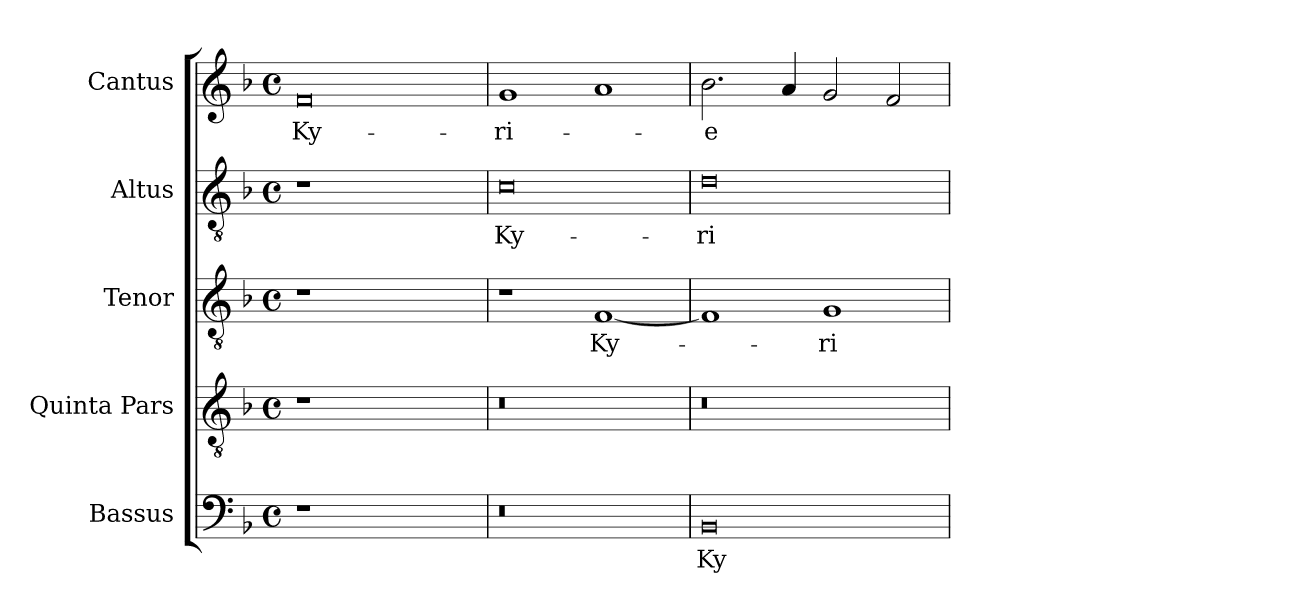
**kern	**text	**kern	**kern	**text	**kern	**text	**kern	**text
*part5	*part5	*part4	*part3	*part3	*part2	*part2	*part1	*part1
*staff5	*staff5	*staff4	*staff3	*staff3	*staff2	*staff2	*staff1	*staff1
*I"Bassus	*	*I"Quinta Pars	*I"Tenor	*	*I"Altus	*	*I"Cantus	*
*I'B.	*	*I'Q.P.	*I'T.	*	*I'A.	*	*I'C.	*
!!LO:PB:g=z
*stria5	*	*stria5	*stria5	*	*stria5	*	*stria5	*
*clefF4	*	*clefGv2	*clefGv2	*	*clefGv2	*	*clefG2	*
*k[b-]	*	*k[b-]	*k[b-]	*	*k[b-]	*	*k[b-]	*
*F:	*	*F:	*F:	*	*F:	*	*F:	*
*M4/4	*	*M4/4	*M4/4	*	*M4/4	*	*M4/4	*
*met(c)	*	*met(c)	*met(c)	*	*met(c)	*	*met(c)	*
=1	=1	=1	=1	=1	=1	=1	=1	=1
!	!	!	!	!	!	!	!	!LO:LY:b:cj
1r	.	1r	1r	.	1r	.	0f	Ky-
1ryy	.	1ryy	1ryy	.	1ryy	.	.	.
=2	=2	=2	=2	=2	=2	=2	=2	=2
!	!	!	!	!	!	!LO:LY:b:cj	!	!LO:LY:b:cj
0r	.	0r	1r	.	0c	Ky-	1g	-ri-
!	!	!	!	!LO:LY:b	!	!	!	!
.	.	.	[<1F	Ky-	.	.	1a	.
=3	=3	=3	=3	=3	=3	=3	=3	=3
!	!LO:LY:b:cj	!	!	!	!	!LO:LY:b:cj	!	!LO:LY:b:cj
0BB-	Ky-	0r	1F]	.	0d	-ri-	2.b-\	-e
.	.	.	.	.	.	.	4a/	.
!	!	!	!	!LO:LY:b:cj	!	!	!	!
.	.	.	1G	-ri-	.	.	2g/	.
.	.	.	.	.	.	.	2f/	.
=	=	=	=	=	=	=	=	=
*-	*-	*-	*-	*-	*-	*-	*-	*-
